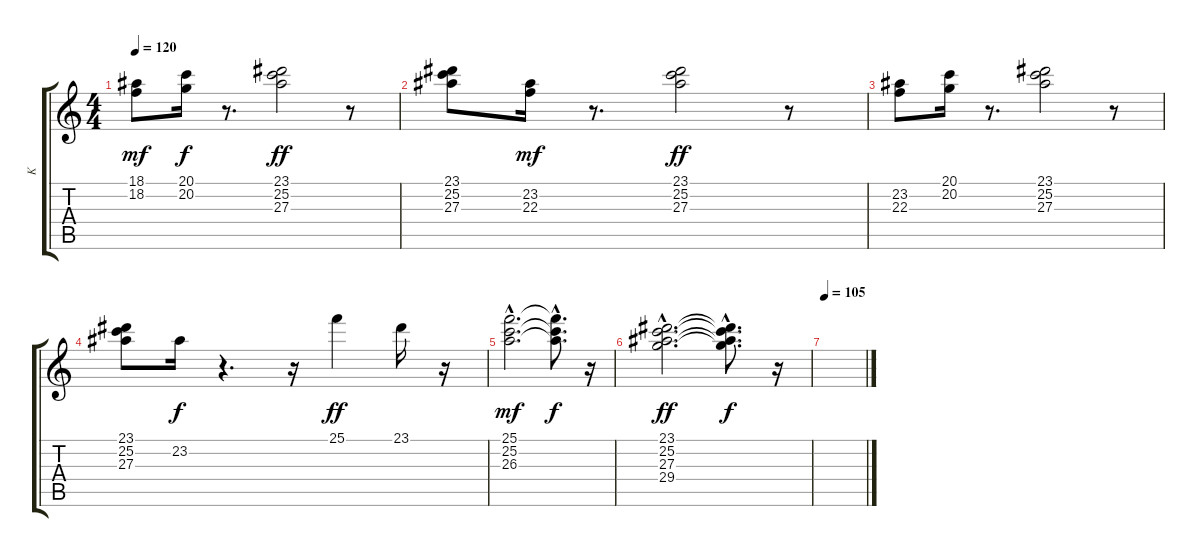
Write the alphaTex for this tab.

\track ("K" "K") {instrument rockorgan}
\staff {score tabs}
\tuning (E4 B3 G3 D3 A2 E2) {hide}
\ts (4 4)
\tempo 120
\clef g2
\ks c
(18.1 18.2).8{dy mf} (20.1 20.2).16{dy f} r.8{d} (23.1 25.2 27.3).2{dy ff} r.8 |
(23.1 25.2 27.3).8 (23.2 22.3).16{dy mf} r.8{d} (23.1 25.2 27.3).2{dy ff} r.8 |
(23.2 22.3).8 (20.1 20.2).16 r.8{d} (23.1 25.2 27.3).2 r.8 |
(23.1 25.2 27.3).8 23.2.16{dy f} r.4{d} r.16 25.1.4{dy ff} 23.1.16 r.16 |
(25.1{hac} 25.2{hac} 26.3{hac}).2{d dy mf} (25.1{hac t} 25.2{hac t} 26.3{hac t}).8{d dy f} r.16 |
(23.1{hac} 25.2{hac} 27.3{hac} 29.4{hac}).2{d dy ff} (23.1{hac t} 25.2{hac t} 27.3{hac t} 29.4{hac t}).8{d dy f} r.16 |
\tempo 105
